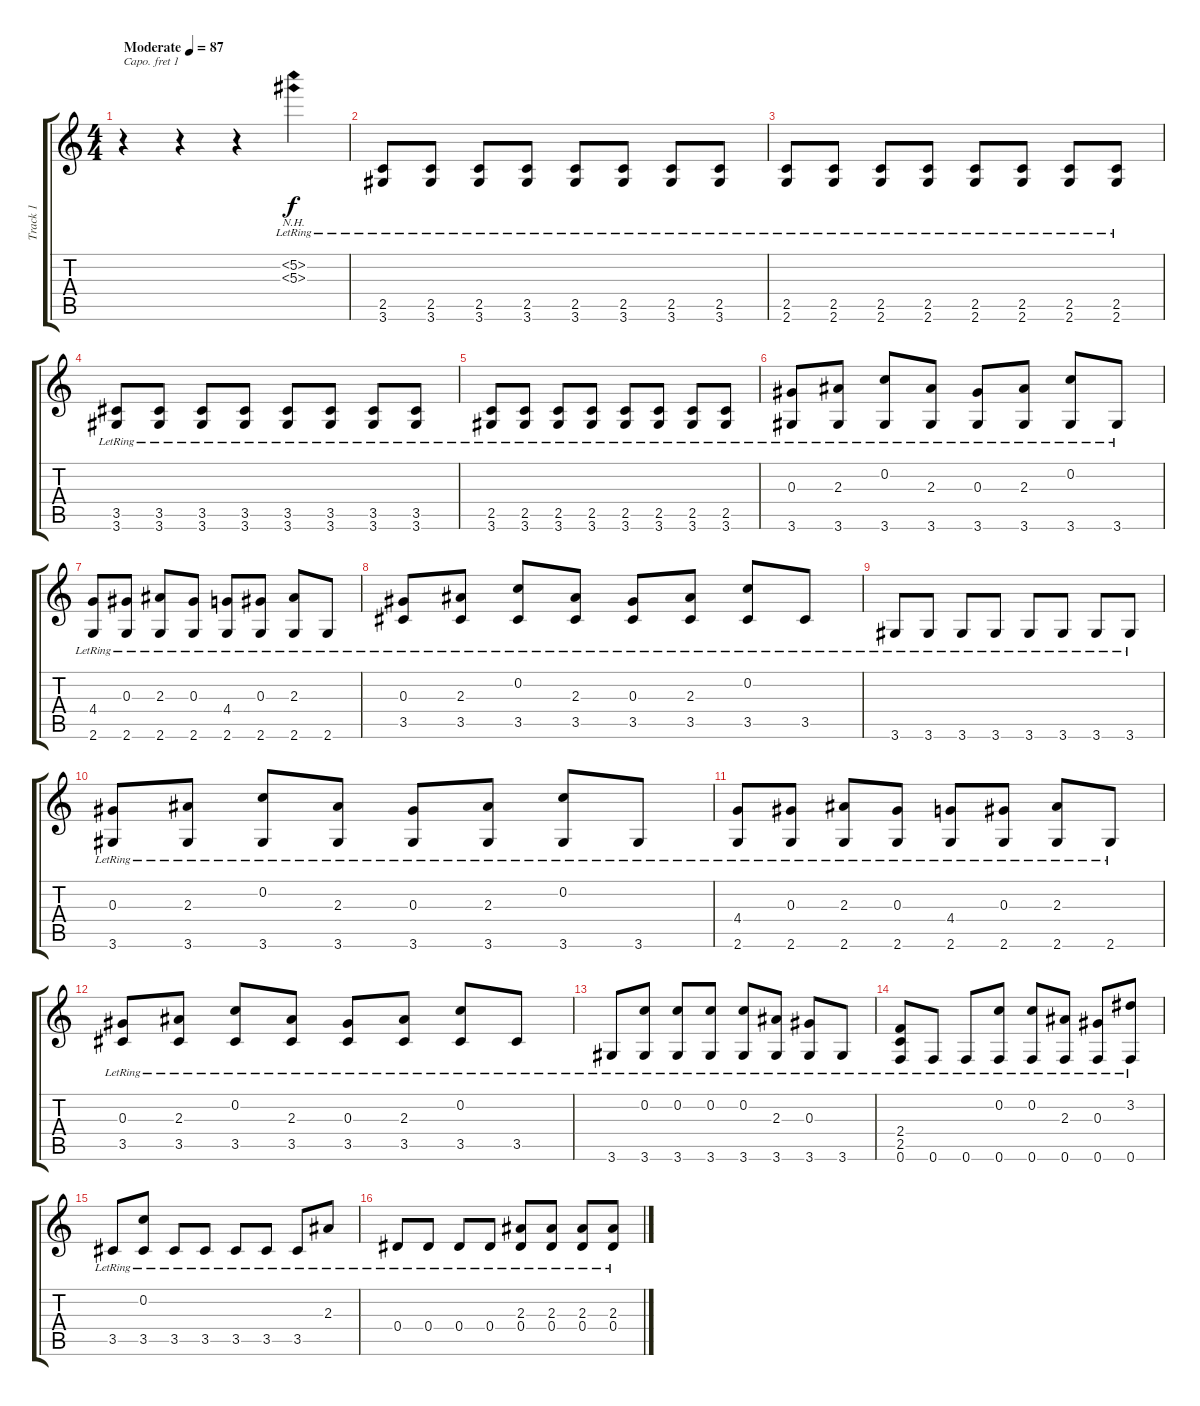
\track ("Track 1" "Track 1") {instrument acousticguitarsteel}
\staff {score tabs}
\capo 1
\tuning (E4 B3 G3 D3 A2 E2) {hide}
\ts (4 4)
\tempo (87 "Moderate")
\clef g2
\ks c
r.4{dy f instrument acousticguitarsteel} r.4 r.4 (5.2{nh lr} 5.3{nh lr}).4 |
(2.5{lr} 3.6{lr}).8 (2.5{lr} 3.6{lr}).8 (2.5{lr} 3.6{lr}).8 (2.5{lr} 3.6{lr}).8 (2.5{lr} 3.6{lr}).8 (2.5{lr} 3.6{lr}).8 (2.5{lr} 3.6{lr}).8 (2.5{lr} 3.6{lr}).8 |
(2.5{lr} 2.6{lr}).8 (2.5{lr} 2.6{lr}).8 (2.5{lr} 2.6{lr}).8 (2.5{lr} 2.6{lr}).8 (2.5{lr} 2.6{lr}).8 (2.5{lr} 2.6{lr}).8 (2.5{lr} 2.6{lr}).8 (2.5{lr} 2.6{lr}).8 |
(3.5{lr} 3.6{lr}).8 (3.5{lr} 3.6{lr}).8 (3.5{lr} 3.6{lr}).8 (3.5{lr} 3.6{lr}).8 (3.5{lr} 3.6{lr}).8 (3.5{lr} 3.6{lr}).8 (3.5{lr} 3.6{lr}).8 (3.5{lr} 3.6{lr}).8 |
(2.5{lr} 3.6{lr}).8 (2.5{lr} 3.6{lr}).8 (2.5{lr} 3.6{lr}).8 (2.5{lr} 3.6{lr}).8 (2.5{lr} 3.6{lr}).8 (2.5{lr} 3.6{lr}).8 (2.5{lr} 3.6{lr}).8 (2.5{lr} 3.6{lr}).8 |
(0.3{lr} 3.6{lr}).8 (2.3{lr} 3.6{lr}).8 (0.2{lr} 3.6{lr}).8 (2.3{lr} 3.6{lr}).8 (0.3{lr} 3.6{lr}).8 (2.3{lr} 3.6{lr}).8 (0.2{lr} 3.6{lr}).8 3.6{lr}.8 |
(4.4{lr} 2.6{lr}).8 (0.3{lr} 2.6{lr}).8 (2.3{lr} 2.6{lr}).8 (0.3{lr} 2.6{lr}).8 (4.4{lr} 2.6{lr}).8 (0.3{lr} 2.6{lr}).8 (2.3{lr} 2.6{lr}).8 2.6{lr}.8 |
(0.3{lr} 3.5{lr}).8 (2.3{lr} 3.5{lr}).8 (0.2{lr} 3.5{lr}).8 (2.3{lr} 3.5{lr}).8 (0.3{lr} 3.5{lr}).8 (2.3{lr} 3.5{lr}).8 (0.2{lr} 3.5{lr}).8 3.5{lr}.8 |
3.6{lr}.8 3.6{lr}.8 3.6{lr}.8 3.6{lr}.8 3.6{lr}.8 3.6{lr}.8 3.6{lr}.8 3.6{lr}.8 |
(0.3{lr} 3.6{lr}).8 (2.3{lr} 3.6{lr}).8 (0.2{lr} 3.6{lr}).8 (2.3{lr} 3.6{lr}).8 (0.3{lr} 3.6{lr}).8 (2.3{lr} 3.6{lr}).8 (0.2{lr} 3.6{lr}).8 3.6{lr}.8 |
(4.4{lr} 2.6{lr}).8 (0.3{lr} 2.6{lr}).8 (2.3{lr} 2.6{lr}).8 (0.3{lr} 2.6{lr}).8 (4.4{lr} 2.6{lr}).8 (0.3{lr} 2.6{lr}).8 (2.3{lr} 2.6{lr}).8 2.6{lr}.8 |
(0.3{lr} 3.5{lr}).8 (2.3{lr} 3.5{lr}).8 (0.2{lr} 3.5{lr}).8 (2.3{lr} 3.5{lr}).8 (0.3{lr} 3.5{lr}).8 (2.3{lr} 3.5{lr}).8 (0.2{lr} 3.5{lr}).8 3.5{lr}.8 |
3.6{lr}.8 (0.2{lr} 3.6{lr}).8 (0.2{lr} 3.6{lr}).8 (0.2{lr} 3.6{lr}).8 (0.2{lr} 3.6{lr}).8 (2.3{lr} 3.6{lr}).8 (0.3{lr} 3.6{lr}).8 3.6{lr}.8 |
(2.4{lr} 2.5{lr} 0.6{lr}).8 0.6{lr}.8 0.6{lr}.8 (0.2{lr} 0.6{lr}).8 (0.2{lr} 0.6{lr}).8 (2.3{lr} 0.6{lr}).8 (0.3{lr} 0.6{lr}).8 (3.2{lr} 0.6{lr}).8 |
3.5{lr}.8 (0.2{lr} 3.5{lr}).8 3.5{lr}.8 3.5{lr}.8 3.5{lr}.8 3.5{lr}.8 3.5{lr}.8 2.3{lr}.8 |
0.4{lr}.8 0.4{lr}.8 0.4{lr}.8 0.4{lr}.8 (2.3{lr} 0.4{lr}).8 (2.3{lr} 0.4{lr}).8 (2.3{lr} 0.4{lr}).8 (2.3{lr} 0.4{lr}).8
